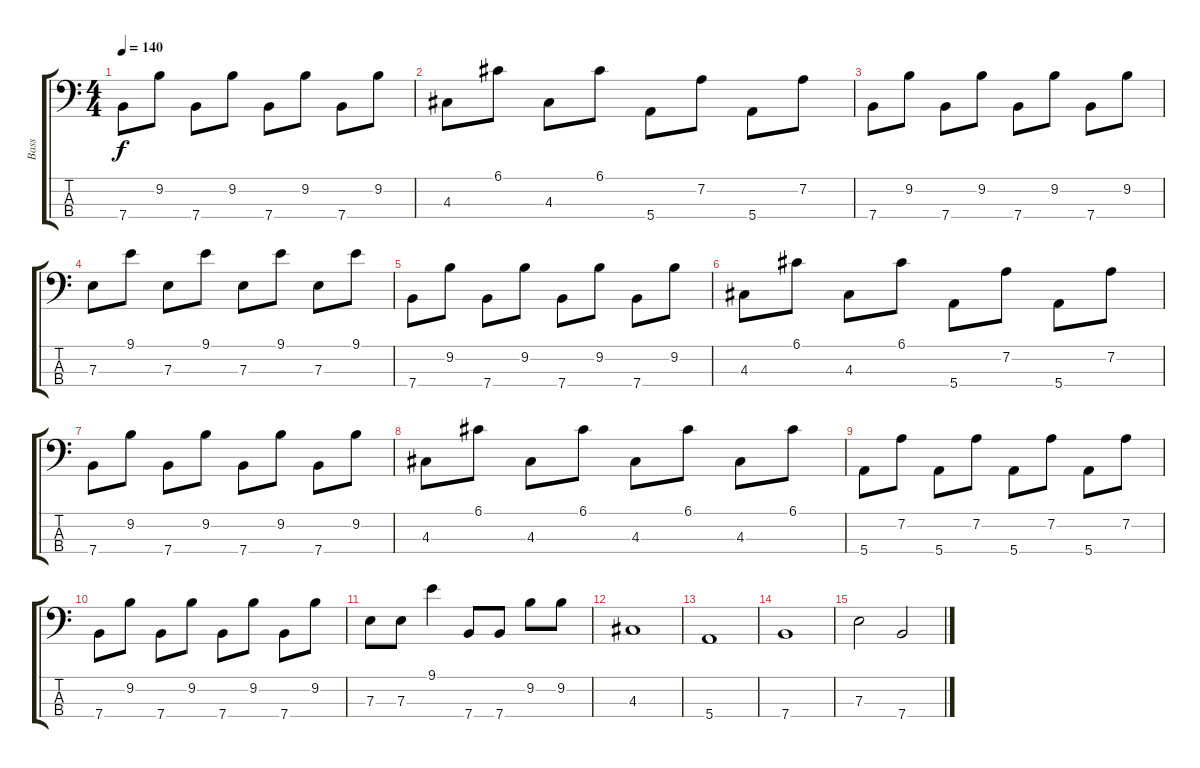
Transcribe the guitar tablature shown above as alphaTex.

\track ("Bass" "Bass") {instrument electricbasspick}
\staff {score tabs}
\tuning (G2 D2 A1 E1) {hide}
\ts (4 4)
\tempo 140
\clef f4
\ks c
7.4.8{dy f} 9.2.8 7.4.8 9.2.8 7.4.8 9.2.8 7.4.8 9.2.8 |
4.3.8 6.1.8 4.3.8 6.1.8 5.4.8 7.2.8 5.4.8 7.2.8 |
7.4.8 9.2.8 7.4.8 9.2.8 7.4.8 9.2.8 7.4.8 9.2.8 |
7.3.8 9.1.8 7.3.8 9.1.8 7.3.8 9.1.8 7.3.8 9.1.8 |
7.4.8 9.2.8 7.4.8 9.2.8 7.4.8 9.2.8 7.4.8 9.2.8 |
4.3.8 6.1.8 4.3.8 6.1.8 5.4.8 7.2.8 5.4.8 7.2.8 |
7.4.8 9.2.8 7.4.8 9.2.8 7.4.8 9.2.8 7.4.8 9.2.8 |
4.3.8 6.1.8 4.3.8 6.1.8 4.3.8 6.1.8 4.3.8 6.1.8 |
5.4.8 7.2.8 5.4.8 7.2.8 5.4.8 7.2.8 5.4.8 7.2.8 |
7.4.8 9.2.8 7.4.8 9.2.8 7.4.8 9.2.8 7.4.8 9.2.8 |
7.3.8 7.3.8 9.1.4 7.4.8 7.4.8 9.2.8 9.2.8 |
4.3.1 |
5.4.1 |
7.4.1 |
7.3.2 7.4.2
